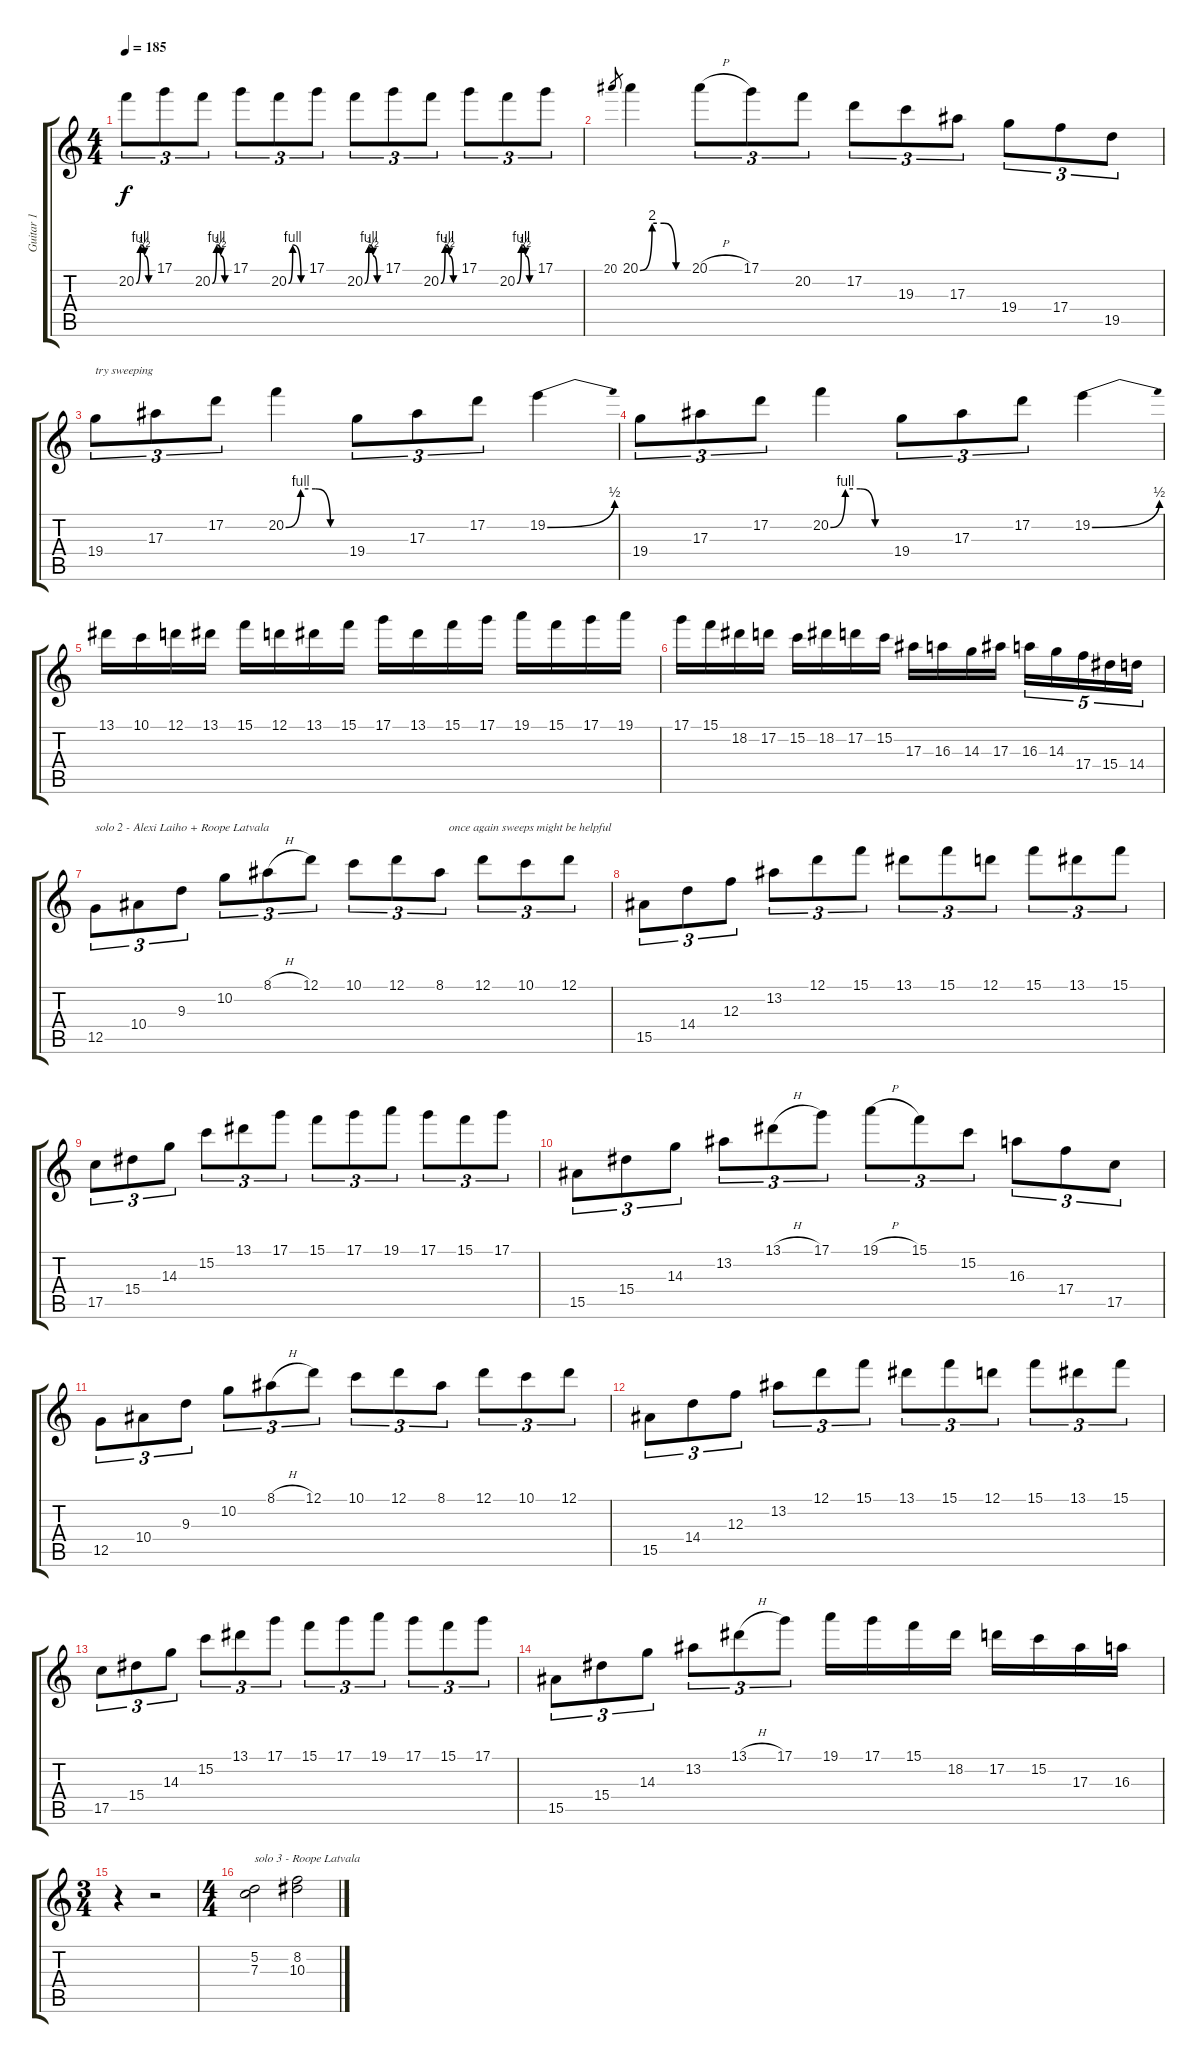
\track ("Guitar 1" "Guitar 1") {instrument acousticguitarnylon}
\staff {score tabs}
\tuning (D4 A3 F3 C3 G2 D2) {hide}
\ts (4 4)
\tempo 185
\clef g2
\ks c
20.2{be (custom 0 0 15 4 30 2 45 0 60 0)}.8{tu (3 2) dy f} 17.1.8{tu (3 2)} 20.2{be (custom 0 0 15 4 30 2 45 0 60 0)}.8{tu (3 2)} 17.1.8{tu (3 2)} 20.2{be (custom 0 0 15 4 45 0 60 0)}.8{tu (3 2)} 17.1.8{tu (3 2)} 20.2{be (custom 0 0 15 4 30 2 45 0 60 0)}.8{tu (3 2)} 17.1.8{tu (3 2)} 20.2{be (custom 0 0 15 4 30 2 45 0 60 0)}.8{tu (3 2)} 17.1.8{tu (3 2)} 20.2{be (custom 0 0 15 4 30 2 45 0 60 0)}.8{tu (3 2)} 17.1.8{tu (3 2)} |
20.1.8{gr} 20.1{be (custom 0 0 15 8 30 8 45 0 60 0)}.4 20.1{h}.8{tu (3 2)} 17.1.8{tu (3 2)} 20.2.8{tu (3 2)} 17.2.8{tu (3 2)} 19.3.8{tu (3 2)} 17.3.8{tu (3 2)} 19.4.8{tu (3 2)} 17.4.8{tu (3 2)} 19.5.8{tu (3 2)} |
19.4.8{tu (3 2) txt "try sweeping"} 17.3.8{tu (3 2)} 17.2.8{tu (3 2)} 20.2{be (custom 0 0 15 4 30 4 45 0 60 0)}.4 19.4.8{tu (3 2)} 17.3.8{tu (3 2)} 17.2.8{tu (3 2)} 19.2{be (bend 0 0 60 2)}.4 |
19.4.8{tu (3 2)} 17.3.8{tu (3 2)} 17.2.8{tu (3 2)} 20.2{be (custom 0 0 15 4 30 4 45 0 60 0)}.4 19.4.8{tu (3 2)} 17.3.8{tu (3 2)} 17.2.8{tu (3 2)} 19.2{be (bend 0 0 60 2)}.4 |
13.1.16 10.1.16 12.1.16 13.1.16 15.1.16 12.1.16 13.1.16 15.1.16 17.1.16 13.1.16 15.1.16 17.1.16 19.1.16 15.1.16 17.1.16 19.1.16 |
17.1.16 15.1.16 18.2.16 17.2.16 15.2.16 18.2.16 17.2.16 15.2.16 17.3.16 16.3.16 14.3.16 17.3.16 16.3.16{tu (5 4)} 14.3.16{tu (5 4)} 17.4.16{tu (5 4)} 15.4.16{tu (5 4)} 14.4.16{tu (5 4)} |
12.5.8{tu (3 2) txt "solo 2 - Alexi Laiho + Roope Latvala"} 10.4.8{tu (3 2)} 9.3.8{tu (3 2)} 10.2.8{tu (3 2)} 8.1{h}.8{tu (3 2)} 12.1.8{tu (3 2)} 10.1.8{tu (3 2)} 12.1.8{tu (3 2)} 8.1.8{tu (3 2) txt "   once again sweeps might be helpful"} 12.1.8{tu (3 2)} 10.1.8{tu (3 2)} 12.1.8{tu (3 2)} |
15.5.8{tu (3 2)} 14.4.8{tu (3 2)} 12.3.8{tu (3 2)} 13.2.8{tu (3 2)} 12.1.8{tu (3 2)} 15.1.8{tu (3 2)} 13.1.8{tu (3 2)} 15.1.8{tu (3 2)} 12.1.8{tu (3 2)} 15.1.8{tu (3 2)} 13.1.8{tu (3 2)} 15.1.8{tu (3 2)} |
17.5.8{tu (3 2)} 15.4.8{tu (3 2)} 14.3.8{tu (3 2)} 15.2.8{tu (3 2)} 13.1.8{tu (3 2)} 17.1.8{tu (3 2)} 15.1.8{tu (3 2)} 17.1.8{tu (3 2)} 19.1.8{tu (3 2)} 17.1.8{tu (3 2)} 15.1.8{tu (3 2)} 17.1.8{tu (3 2)} |
15.5.8{tu (3 2)} 15.4.8{tu (3 2)} 14.3.8{tu (3 2)} 13.2.8{tu (3 2)} 13.1{h}.8{tu (3 2)} 17.1.8{tu (3 2)} 19.1{h}.8{tu (3 2)} 15.1.8{tu (3 2)} 15.2.8{tu (3 2)} 16.3.8{tu (3 2)} 17.4.8{tu (3 2)} 17.5.8{tu (3 2)} |
12.5.8{tu (3 2)} 10.4.8{tu (3 2)} 9.3.8{tu (3 2)} 10.2.8{tu (3 2)} 8.1{h}.8{tu (3 2)} 12.1.8{tu (3 2)} 10.1.8{tu (3 2)} 12.1.8{tu (3 2)} 8.1.8{tu (3 2)} 12.1.8{tu (3 2)} 10.1.8{tu (3 2)} 12.1.8{tu (3 2)} |
15.5.8{tu (3 2)} 14.4.8{tu (3 2)} 12.3.8{tu (3 2)} 13.2.8{tu (3 2)} 12.1.8{tu (3 2)} 15.1.8{tu (3 2)} 13.1.8{tu (3 2)} 15.1.8{tu (3 2)} 12.1.8{tu (3 2)} 15.1.8{tu (3 2)} 13.1.8{tu (3 2)} 15.1.8{tu (3 2)} |
17.5.8{tu (3 2)} 15.4.8{tu (3 2)} 14.3.8{tu (3 2)} 15.2.8{tu (3 2)} 13.1.8{tu (3 2)} 17.1.8{tu (3 2)} 15.1.8{tu (3 2)} 17.1.8{tu (3 2)} 19.1.8{tu (3 2)} 17.1.8{tu (3 2)} 15.1.8{tu (3 2)} 17.1.8{tu (3 2)} |
15.5.8{tu (3 2)} 15.4.8{tu (3 2)} 14.3.8{tu (3 2)} 13.2.8{tu (3 2)} 13.1{h}.8{tu (3 2)} 17.1.8{tu (3 2)} 19.1.16 17.1.16 15.1.16 18.2.16 17.2.16 15.2.16 17.3.16 16.3.16 |
\ts (3 4)
r.4 r.2 |
\ts (4 4)
(5.2 7.3).2{txt "solo 3 - Roope Latvala"} (8.2 10.3).2
